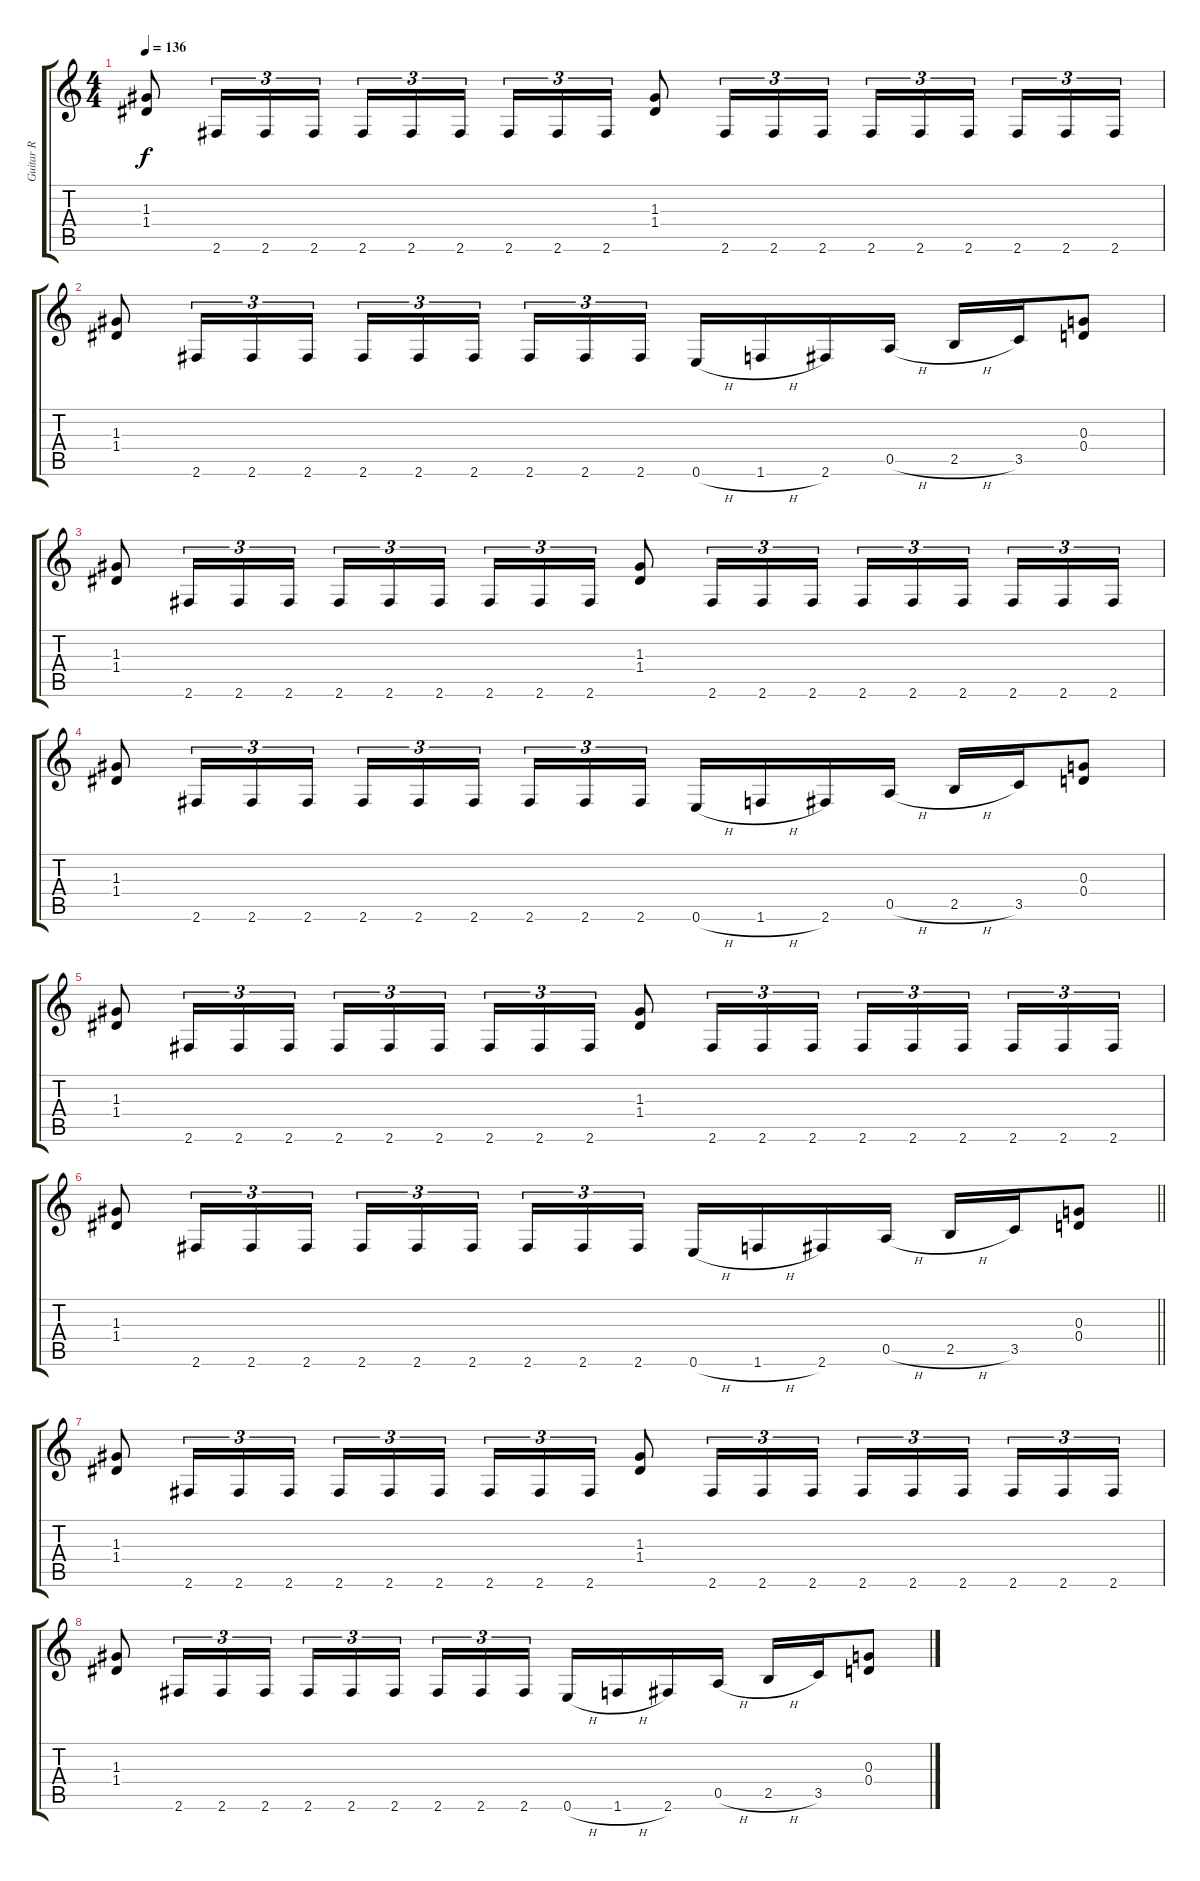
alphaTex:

\track ("Guitar R" "Guitar R") {instrument distortionguitar}
\staff {score tabs}
\tuning (E4 B3 G3 D3 A2 E2) {hide}
\ts (4 4)
\tempo 136
\clef g2
\ks c
(1.3 1.4).8{dy f} 2.6.16{tu (3 2)} 2.6.16{tu (3 2)} 2.6.16{tu (3 2)} 2.6.16{tu (3 2)} 2.6.16{tu (3 2)} 2.6.16{tu (3 2) beam splitsecondary} 2.6.16{tu (3 2)} 2.6.16{tu (3 2)} 2.6.16{tu (3 2)} (1.3 1.4).8 2.6.16{tu (3 2)} 2.6.16{tu (3 2)} 2.6.16{tu (3 2)} 2.6.16{tu (3 2)} 2.6.16{tu (3 2)} 2.6.16{tu (3 2) beam splitsecondary} 2.6.16{tu (3 2)} 2.6.16{tu (3 2)} 2.6.16{tu (3 2)} |
(1.3 1.4).8 2.6.16{tu (3 2)} 2.6.16{tu (3 2)} 2.6.16{tu (3 2)} 2.6.16{tu (3 2)} 2.6.16{tu (3 2)} 2.6.16{tu (3 2) beam splitsecondary} 2.6.16{tu (3 2)} 2.6.16{tu (3 2)} 2.6.16{tu (3 2)} 0.6{h}.16 1.6{h}.16 2.6.16 0.5{h}.16 2.5{h}.16 3.5.16 (0.3 0.4).8 |
(1.3 1.4).8 2.6.16{tu (3 2)} 2.6.16{tu (3 2)} 2.6.16{tu (3 2)} 2.6.16{tu (3 2)} 2.6.16{tu (3 2)} 2.6.16{tu (3 2) beam splitsecondary} 2.6.16{tu (3 2)} 2.6.16{tu (3 2)} 2.6.16{tu (3 2)} (1.3 1.4).8 2.6.16{tu (3 2)} 2.6.16{tu (3 2)} 2.6.16{tu (3 2)} 2.6.16{tu (3 2)} 2.6.16{tu (3 2)} 2.6.16{tu (3 2) beam splitsecondary} 2.6.16{tu (3 2)} 2.6.16{tu (3 2)} 2.6.16{tu (3 2)} |
(1.3 1.4).8 2.6.16{tu (3 2)} 2.6.16{tu (3 2)} 2.6.16{tu (3 2)} 2.6.16{tu (3 2)} 2.6.16{tu (3 2)} 2.6.16{tu (3 2) beam splitsecondary} 2.6.16{tu (3 2)} 2.6.16{tu (3 2)} 2.6.16{tu (3 2)} 0.6{h}.16 1.6{h}.16 2.6.16 0.5{h}.16 2.5{h}.16 3.5.16 (0.3 0.4).8 |
(1.3 1.4).8 2.6.16{tu (3 2)} 2.6.16{tu (3 2)} 2.6.16{tu (3 2)} 2.6.16{tu (3 2)} 2.6.16{tu (3 2)} 2.6.16{tu (3 2) beam splitsecondary} 2.6.16{tu (3 2)} 2.6.16{tu (3 2)} 2.6.16{tu (3 2)} (1.3 1.4).8 2.6.16{tu (3 2)} 2.6.16{tu (3 2)} 2.6.16{tu (3 2)} 2.6.16{tu (3 2)} 2.6.16{tu (3 2)} 2.6.16{tu (3 2) beam splitsecondary} 2.6.16{tu (3 2)} 2.6.16{tu (3 2)} 2.6.16{tu (3 2)} |
\barLineRight lightlight
(1.3 1.4).8 2.6.16{tu (3 2)} 2.6.16{tu (3 2)} 2.6.16{tu (3 2)} 2.6.16{tu (3 2)} 2.6.16{tu (3 2)} 2.6.16{tu (3 2) beam splitsecondary} 2.6.16{tu (3 2)} 2.6.16{tu (3 2)} 2.6.16{tu (3 2)} 0.6{h}.16 1.6{h}.16 2.6.16 0.5{h}.16 2.5{h}.16 3.5.16 (0.3 0.4).8 |
(1.3 1.4).8 2.6.16{tu (3 2)} 2.6.16{tu (3 2)} 2.6.16{tu (3 2)} 2.6.16{tu (3 2)} 2.6.16{tu (3 2)} 2.6.16{tu (3 2) beam splitsecondary} 2.6.16{tu (3 2)} 2.6.16{tu (3 2)} 2.6.16{tu (3 2)} (1.3 1.4).8 2.6.16{tu (3 2)} 2.6.16{tu (3 2)} 2.6.16{tu (3 2)} 2.6.16{tu (3 2)} 2.6.16{tu (3 2)} 2.6.16{tu (3 2) beam splitsecondary} 2.6.16{tu (3 2)} 2.6.16{tu (3 2)} 2.6.16{tu (3 2)} |
(1.3 1.4).8 2.6.16{tu (3 2)} 2.6.16{tu (3 2)} 2.6.16{tu (3 2)} 2.6.16{tu (3 2)} 2.6.16{tu (3 2)} 2.6.16{tu (3 2) beam splitsecondary} 2.6.16{tu (3 2)} 2.6.16{tu (3 2)} 2.6.16{tu (3 2)} 0.6{h}.16 1.6{h}.16 2.6.16 0.5{h}.16 2.5{h}.16 3.5.16 (0.3 0.4).8
